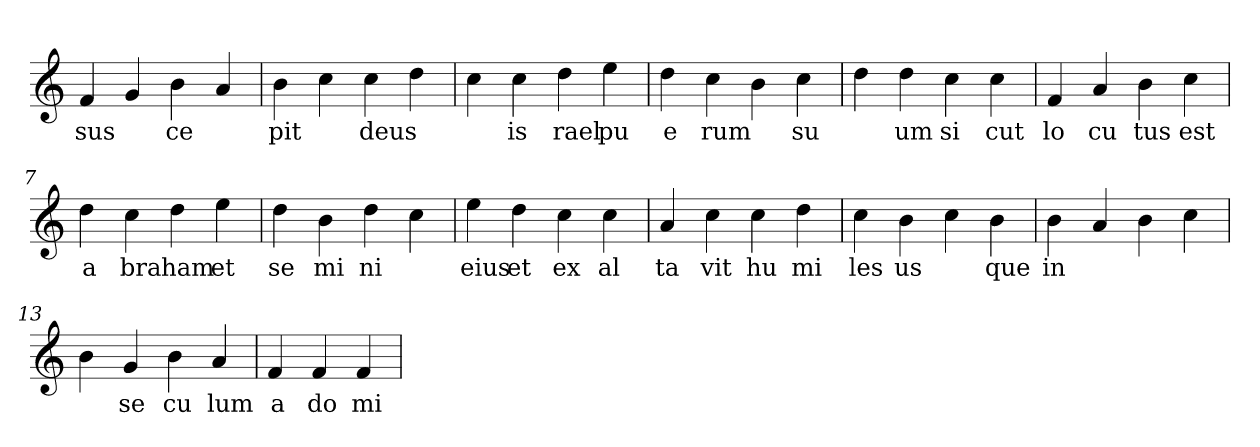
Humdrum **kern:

**kern	**text
*part1	*part1
*staff1	*staff1
*clefG2	*
=1	=1
4f	sus
4g	.
4b	ce
4a	.
=2	=2
4b	pit
4cc	.
4cc	deus
4dd	.
=3	=3
4cc	.
4cc	is
4dd	rael
4ee	pu
=4	=4
4dd	e
4cc	rum
4b	.
4cc	su
=5	=5
4dd	.
4dd	um
4cc	si
4cc	cut
=6	=6
4f	lo
4a	cu
4b	tus
4cc	est
=7	=7
4dd	a
4cc	bra
4dd	ham
4ee	et
=8	=8
4dd	se
4b	mi
4dd	ni
4cc	.
=9	=9
4ee	eius
4dd	et
4cc	ex
4cc	al
=10	=10
4a	ta
4cc	vit
4cc	hu
4dd	mi
=11	=11
4cc	les
4b	us
4cc	.
4b	que
=12	=12
4b	in
4a	.
4b	.
4cc	.
=13	=13
4b	.
4g	se
4b	cu
4a	lum
=14	=14
4f	a
4f	do
4f	mi
=	=
*-	*-
